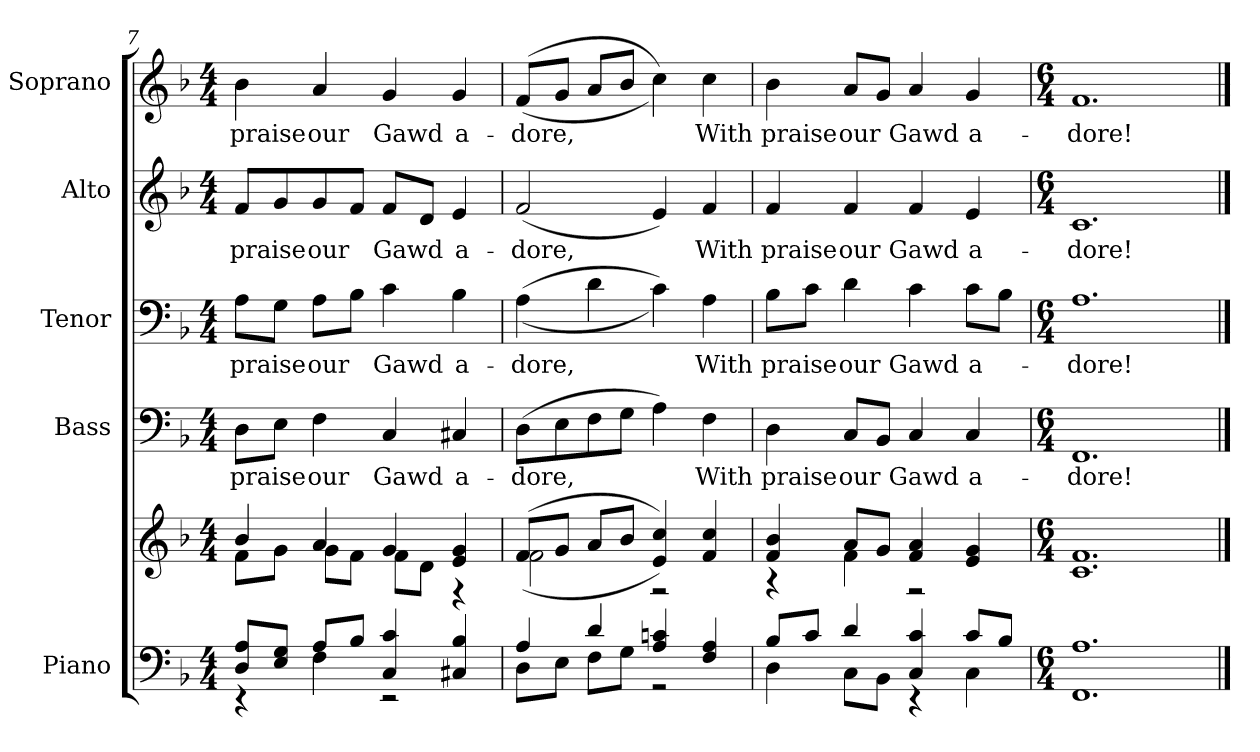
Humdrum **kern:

**kern	**kern	**kern	**text	**kern	**text	**kern	**text	**kern	**text
*part5	*part5	*part4	*part4	*part3	*part3	*part2	*part2	*part1	*part1
*staff6	*staff5	*staff4	*staff4	*staff3	*staff3	*staff2	*staff2	*staff1	*staff1
*I"Piano	*	*I"Bass	*	*I"Tenor	*	*I"Alto	*	*I"Soprano	*
*I'Pno.	*	*I'B.	*	*I'T.	*	*I'A.	*	*I'S.	*
!!LO:PB:g=z
*clefF4	*clefG2	*clefF4	*	*clefF4	*	*clefG2	*	*clefG2	*
*k[b-]	*k[b-]	*k[b-]	*	*k[b-]	*	*k[b-]	*	*k[b-]	*
*F:	*F:	*F:	*	*F:	*	*F:	*	*F:	*
*M4/4	*M4/4	*M4/4	*	*M4/4	*	*M4/4	*	*M4/4	*
=7	=7	=7	=7	=7	=7	=7	=7	=7	=7
*^	*^	*	*	*	*	*	*	*	*
!	!	!	!	!	!LO:LY:b:color=#000000	!	!	!	!	!	!
!	!	!	!	!	!	!	!LO:LY:b:color=#000000	!	!	!	!
!	!	!	!	!	!	!	!	!	!LO:LY:b:color=#000000	!	!
!	!	!	!	!	!	!	!	!	!	!	!LO:LY:b:color=#000000
8Di/ 8AiL	4r	4b-i/	8fi\L	8Di\L	praise	8Ai\L	praise	8fi/L	praise	4b-i\	praise
8Ei/ 8GiJ	.	.	8gi\J	8Ei\J	.	8Gi\J	.	8gi/	.	.	.
!	!	!	!	!	!LO:LY:b:color=#000000	!	!	!	!	!	!
!	!	!	!	!	!	!	!LO:LY:b:color=#000000	!	!	!	!
!	!	!	!	!	!	!	!	!	!LO:LY:b:color=#000000	!	!
!	!	!	!	!	!	!	!	!	!	!	!LO:LY:b:color=#000000
8Ai/L	4Fi\	4ai/	8gi\L	4Fi\	our	8Ai\L	our	8gi/	our	4ai/	our
8B-i/J	.	.	8fi\J	.	.	8B-i\J	.	8fi/J	.	.	.
!	!	!	!	!	!LO:LY:b:color=#000000	!	!	!	!	!	!
!	!	!	!	!	!	!	!LO:LY:b:color=#000000	!	!	!	!
!	!	!	!	!	!	!	!	!	!LO:LY:b:color=#000000	!	!
!	!	!	!	!	!	!	!	!	!	!	!LO:LY:b:color=#000000
4Ci/ 4ci	2r	4gi/	8fi\L	4Ci/	Gawd	4ci\	Gawd	8fi/L	Gawd	4gi/	Gawd
.	.	.	8di\J	.	.	.	.	8di/J	.	.	.
!	!	!	!	!	!LO:LY:b:color=#000000	!	!	!	!	!	!
!	!	!	!	!	!	!	!LO:LY:b:color=#000000	!	!	!	!
!	!	!	!	!	!	!	!	!	!LO:LY:b:color=#000000	!	!
!	!	!	!	!	!	!	!	!	!	!	!LO:LY:b:color=#000000
4C#Xi/ 4B-i	.	4ei/ 4gi	4r	4C#Xi/	a-	4B-i\	a-	4ei/	a-	4gi/	a-
=8	=8	=8	=8	=8	=8	=8	=8	=8	=8	=8	=8
!	!	!	!	!	!LO:LY:b:color=#000000	!	!	!	!	!	!
!	!	!	!	!	!	!	!LO:LY:b:color=#000000	!	!	!	!
!	!	!	!	!	!	!	!	!	!LO:LY:b:color=#000000	!	!
!	!	!	!	!	!	!	!	!	!	!	!LO:LY:b:color=#000000
4Ai/	8Di\L	((8fi/L	2fi\	(8Di\L	-dore,	((4Ai\	-dore,	(2fi/	-dore,	((8fi/L	-dore,
.	8Ei\J	8gi/J	.	8Ei\	.	.	.	.	.	8gi/J	.
4di/	8Fi\L	8ai/L	.	8Fi\	.	4di\	.	.	.	8ai/L	.
.	8Gi\J	8b-i/J	.	8Gi\J	.	.	.	.	.	8b-i/J	.
4Ai/ 4cni	2r	4ei/ 4cci))	2r	4Ai\)	.	4ci\))	.	4ei/)	.	4cci\))	.
!	!	!	!	!	!LO:LY:b:color=#000000	!	!	!	!	!	!
!	!	!	!	!	!	!	!LO:LY:b:color=#000000	!	!	!	!
!	!	!	!	!	!	!	!	!	!LO:LY:b:color=#000000	!	!
!	!	!	!	!	!	!	!	!	!	!	!LO:LY:b:color=#000000
4Fi/ 4Ai	.	4fi/ 4cci	.	4Fi\	With	4Ai\	With	4fi/	With	4cci\	With
!!LO:PB:g=z
=9	=9	=9	=9	=9	=9	=9	=9	=9	=9	=9	=9
!	!	!	!	!	!LO:LY:b:color=#000000	!	!	!	!	!	!
!	!	!	!	!	!	!	!LO:LY:b:color=#000000	!	!	!	!
!	!	!	!	!	!	!	!	!	!LO:LY:b:color=#000000	!	!
!	!	!	!	!	!	!	!	!	!	!	!LO:LY:b:color=#000000
8B-i/L	4Di\	4fi/ 4b-i	4r	4Di\	praise	8B-i\L	praise	4fi/	praise	4b-i\	praise
8ci/J	.	.	.	.	.	8ci\J	.	.	.	.	.
!	!	!	!	!	!LO:LY:b:color=#000000	!	!	!	!	!	!
!	!	!	!	!	!	!	!LO:LY:b:color=#000000	!	!	!	!
!	!	!	!	!	!	!	!	!	!LO:LY:b:color=#000000	!	!
!	!	!	!	!	!	!	!	!	!	!	!LO:LY:b:color=#000000
4di/	8Ci\L	8ai/L	4fi\	8Ci/L	our	4di\	our	4fi/	our	8ai/L	our
.	8BB-i\J	8gi/J	.	8BB-i/J	.	.	.	.	.	8gi/J	.
!	!	!	!	!	!LO:LY:b:color=#000000	!	!	!	!	!	!
!	!	!	!	!	!	!	!LO:LY:b:color=#000000	!	!	!	!
!	!	!	!	!	!	!	!	!	!LO:LY:b:color=#000000	!	!
!	!	!	!	!	!	!	!	!	!	!	!LO:LY:b:color=#000000
4Ci/ 4ci	4r	4fi/ 4ai	2r	4Ci/	Gawd	4ci\	Gawd	4fi/	Gawd	4ai/	Gawd
!	!	!	!	!	!LO:LY:b:color=#000000	!	!	!	!	!	!
!	!	!	!	!	!	!	!LO:LY:b:color=#000000	!	!	!	!
!	!	!	!	!	!	!	!	!	!LO:LY:b:color=#000000	!	!
!	!	!	!	!	!	!	!	!	!	!	!LO:LY:b:color=#000000
8ci/L	4Ci\	4ei/ 4gi	.	4Ci/	a-	8ci\L	a-	4ei/	a-	4gi/	a-
8B-i/J	.	.	.	.	.	8B-i\J	.	.	.	.	.
*v	*v	*	*	*	*	*	*	*	*	*	*
*	*v	*v	*	*	*	*	*	*	*	*
=10	=10	=10	=10	=10	=10	=10	=10	=10	=10
*M6/4	*M6/4	*M6/4	*	*M6/4	*	*M6/4	*	*M6/4	*
!	!	!	!LO:LY:b:color=#000000	!	!	!	!	!	!
!	!	!	!	!	!LO:LY:b:color=#000000	!	!	!	!
!	!	!	!	!	!	!	!LO:LY:b:color=#000000	!	!
!	!	!	!	!	!	!	!	!	!LO:LY:b:color=#000000
1.FFi 1.Ai	1.ci 1.fi	1.FFi	-dore!	1.Ai	-dore!	1.ci	-dore!	1.fi	-dore!
==	==	==	==	==	==	==	==	==	==
*-	*-	*-	*-	*-	*-	*-	*-	*-	*-
